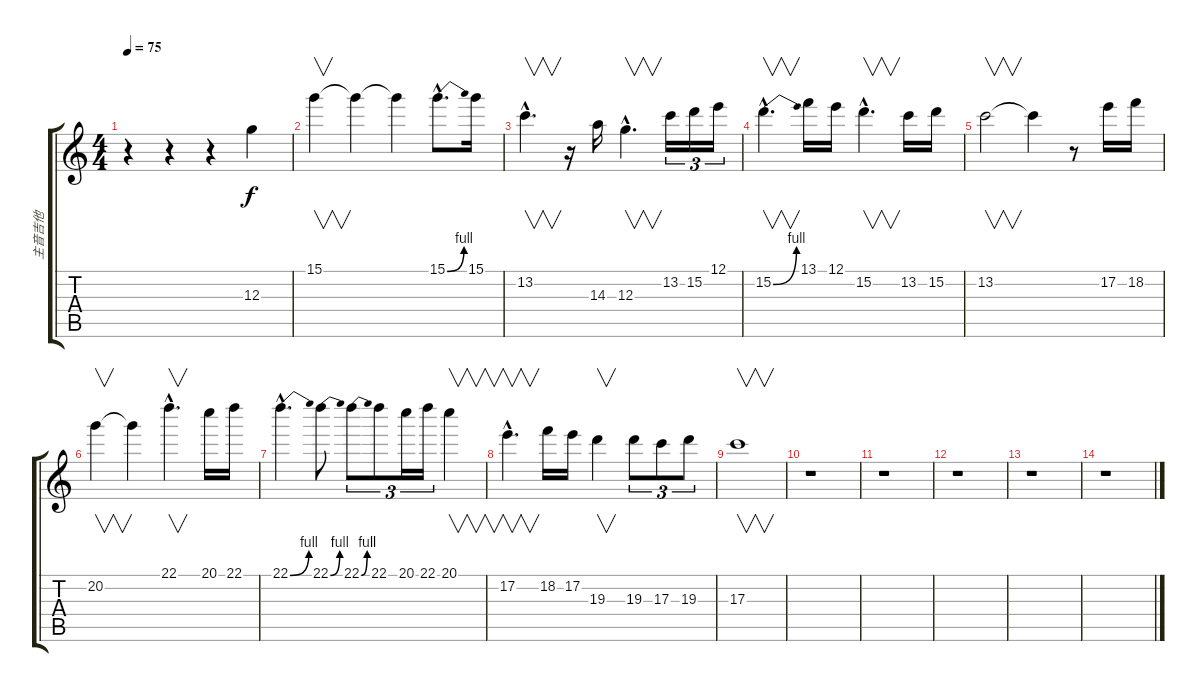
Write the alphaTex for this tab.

\track ("主音吉他" "主音吉他") {instrument distortionguitar}
\staff {score tabs}
\tuning (E4 B3 G3 D3 A2 E2) {hide}
\ts (4 4)
\tempo 75
\clef g2
\ks c
r.4{dy f} r.4 r.4 12.3.4 |
15.1.4{v} 15.1{t}.4 15.1{t}.4 15.1{be (bend 0 0 60 4) hac}.8{d} 15.1.16 |
13.2{hac}.4{v d} r.16 14.3.16 12.3{hac}.4{v d} 13.2.16{tu (3 2)} 15.2.16{tu (3 2)} 12.1.16{tu (3 2)} |
15.2{be (bend 0 0 60 4) hac}.4{v d} 13.1.16 12.1.16 15.2{hac}.4{v d} 13.2.16 15.2.16 |
13.2.2{v} 13.2{t}.4 r.8 17.2.16 18.2.16 |
20.2.4{v} 20.2{t}.4 22.1{hac}.4{v d} 20.1.16 22.1.16 |
22.1{be (bend 0 0 60 4) hac}.4{d} 22.1{be (bend 0 0 60 4)}.8 22.1{be (bend 0 0 60 4)}.8{tu (3 2)} 22.1.8{tu (3 2)} 20.1.16{tu (3 2)} 22.1.16{tu (3 2)} 20.1.4{v} |
17.2{hac}.4{v d} 18.2.16 17.2.16 19.3.4{v} 19.3.8{tu (3 2)} 17.3.8{tu (3 2)} 19.3.8{tu (3 2)} |
17.3.1{v} |
r.1 |
r.1 |
r.1 |
r.1 |
r.1
